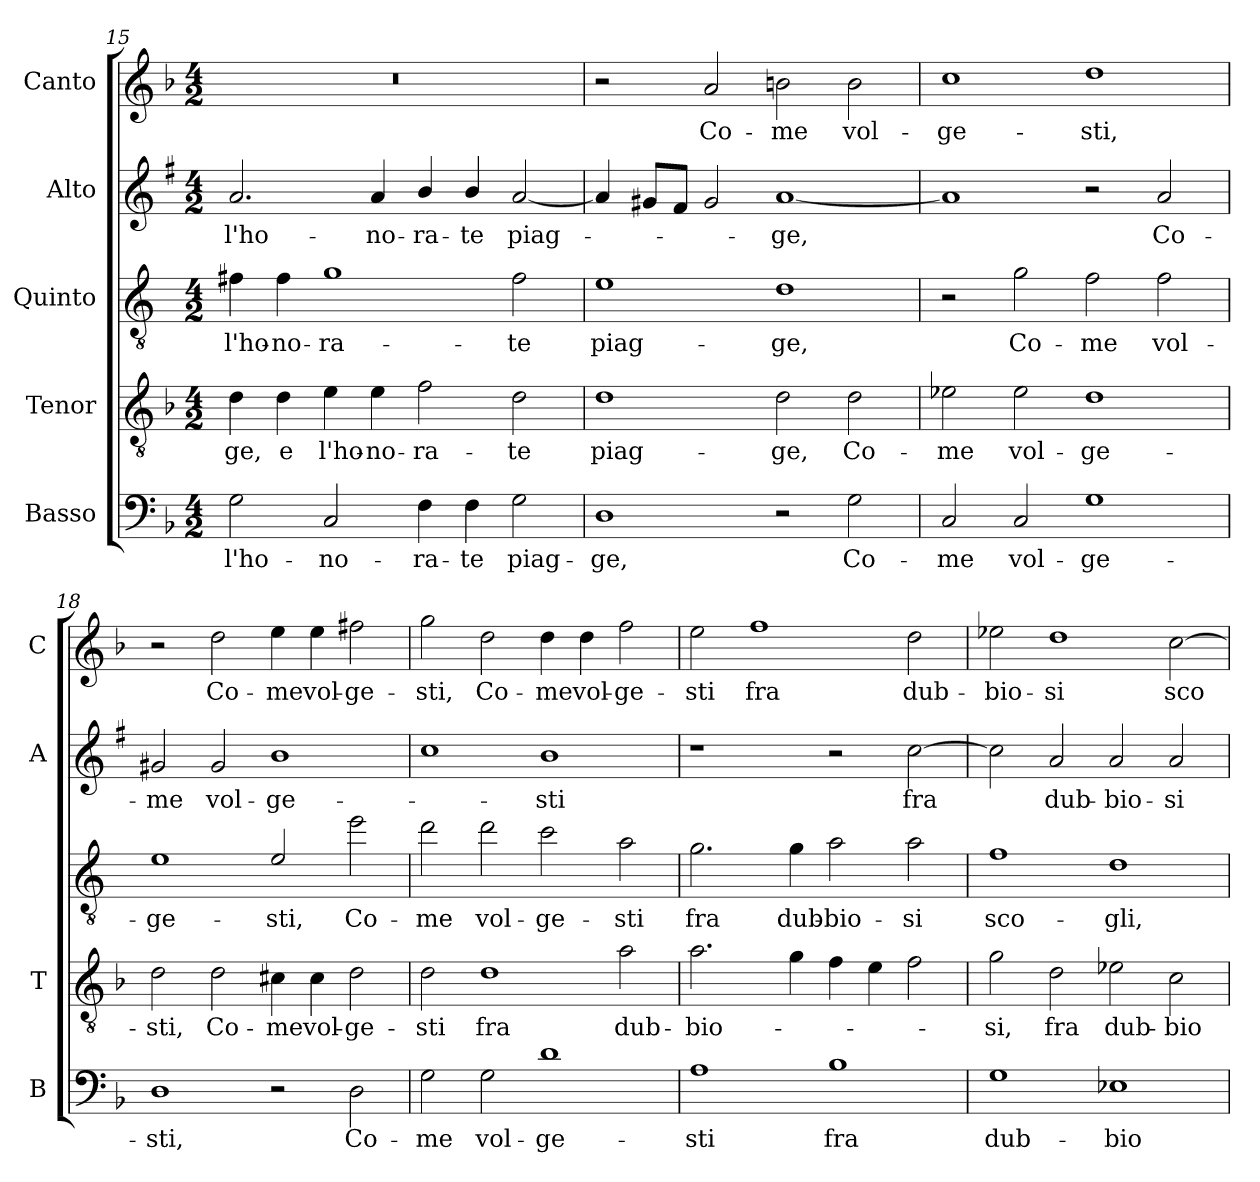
**kern	**text	**kern	**text	**kern	**text	**kern	**text	**kern	**text
*part5	*part5	*part4	*part4	*part3	*part3	*part2	*part2	*part1	*part1
*staff5	*staff5	*staff4	*staff4	*staff3	*staff3	*staff2	*staff2	*staff1	*staff1
*I"Basso	*	*I"Tenor	*	*I"Quinto	*	*I"Alto	*	*I"Canto	*
*I'B	*	*I'T	*	*	*	*I'A	*	*I'C	*
*clefF4	*	*clefGv2	*	*clefGv2	*	*clefG2	*	*clefG2	*
*	*	*	*	*ITrd4c7	*	*ITrd1c2	*	*	*
*k[b-]	*	*k[b-]	*	*k[b-]	*	*k[b-]	*	*k[b-]	*
*F:	*	*F:	*	*F:	*	*F:	*	*F:	*
*M4/2	*	*M4/2	*	*M4/2	*	*M4/2	*	*M4/2	*
=15	=15	=15	=15	=15	=15	=15	=15	=15	=15
!	!LO:LY:b	!	!LO:LY:b	!	!LO:LY:b	!	!LO:LY:b	!	!
2G\	l'ho-	4d\	-ge,	4Bn\	l'ho-	2.g/	l'ho-	0r	.
!	!	!	!LO:LY:b	!	!LO:LY:b	!	!	!	!
.	.	4d\	e	4B\	-no-	.	.	.	.
!	!LO:LY:b	!	!LO:LY:b	!	!LO:LY:b	!	!	!	!
2C/	-no-	4e\	l'ho-	1c	-ra-	.	.	.	.
!	!	!	!LO:LY:b	!	!	!	!LO:LY:b	!	!
.	.	4e\	-no-	.	.	4g/	-no-	.	.
!	!LO:LY:b	!	!LO:LY:b	!	!	!	!LO:LY:b	!	!
4F\	-ra-	2f\	-ra-	.	.	4a/	-ra-	.	.
!	!LO:LY:b	!	!	!	!	!	!LO:LY:b	!	!
4F\	-te	.	.	.	.	4a/	-te	.	.
!	!LO:LY:b	!	!LO:LY:b	!	!LO:LY:b	!	!LO:LY:b	!	!
2G\	piag-	2d\	-te	2B\	-te	[2g/	piag-	.	.
=16	=16	=16	=16	=16	=16	=16	=16	=16	=16
!	!LO:LY:b	!	!LO:LY:b	!	!LO:LY:b	!	!	!	!
1D	-ge,	1d	piag-	1A	piag-	4g/]	.	2r	.
.	.	.	.	.	.	8f#X/L	.	.	.
.	.	.	.	.	.	8e/J	.	.	.
!	!	!	!	!	!	!	!	!	!LO:LY:b
.	.	.	.	.	.	2f#/	.	2a/	Co-
!	!	!	!LO:LY:b	!	!LO:LY:b	!	!LO:LY:b	!	!LO:LY:b
2r	.	2d\	-ge,	1G	-ge,	[1g	-ge,	2bn\	-me
!	!LO:LY:b	!	!LO:LY:b	!	!	!	!	!	!LO:LY:b
2G\	Co-	2d\	Co-	.	.	.	.	2b\	vol-
=17	=17	=17	=17	=17	=17	=17	=17	=17	=17
!	!LO:LY:b	!	!LO:LY:b	!	!	!	!	!	!LO:LY:b
2C/	-me	2e-X\	-me	2r	.	1g]	.	1cc	-ge-
!	!LO:LY:b	!	!LO:LY:b	!	!LO:LY:b	!	!	!	!
2C/	vol-	2e-\	vol-	2c\	Co-	.	.	.	.
!	!LO:LY:b	!	!LO:LY:b	!	!LO:LY:b	!	!	!	!LO:LY:b
1G	-ge-	1d	-ge-	2B-\	-me	2r	.	1dd	-sti,
!	!	!	!	!	!LO:LY:b	!	!LO:LY:b	!	!
.	.	.	.	2B-\	vol-	2g/	Co-	.	.
!!LO:LB:g=z
=18	=18	=18	=18	=18	=18	=18	=18	=18	=18
!	!LO:LY:b	!	!LO:LY:b	!	!LO:LY:b	!	!LO:LY:b	!	!
1D	-sti,	2d\	-sti,	1A	-ge-	2f#X/	-me	2r	.
!	!	!	!LO:LY:b	!	!	!	!LO:LY:b	!	!LO:LY:b
.	.	2d\	Co-	.	.	2f#/	vol-	2dd\	Co-
!	!	!	!LO:LY:b	!	!LO:LY:b	!	!LO:LY:b	!	!LO:LY:b
2r	.	4c#X\	-me	2A/	-sti,	1a	-ge-	4ee\	-me
!	!	!	!LO:LY:b	!	!	!	!	!	!LO:LY:b
.	.	4c#\	vol-	.	.	.	.	4ee\	vol-
!	!LO:LY:b	!	!LO:LY:b	!	!LO:LY:b	!	!	!	!LO:LY:b
2D\	Co-	2d\	-ge-	2a\	Co-	.	.	2ff#X\	-ge-
=19	=19	=19	=19	=19	=19	=19	=19	=19	=19
!	!LO:LY:b	!	!LO:LY:b	!	!LO:LY:b	!	!	!	!LO:LY:b
2G\	-me	2d\	-sti	2g\	-me	1b-	.	2gg\	-sti,
!	!LO:LY:b	!	!LO:LY:b	!	!LO:LY:b	!	!	!	!LO:LY:b
2G\	vol-	1d	fra	2g\	vol-	.	.	2dd\	Co-
!	!LO:LY:b	!	!	!	!LO:LY:b	!	!LO:LY:b	!	!LO:LY:b
1d	-ge-	.	.	2f\	-ge-	1a	-sti	4dd\	-me
!	!	!	!	!	!	!	!	!	!LO:LY:b
.	.	.	.	.	.	.	.	4dd\	vol-
!	!	!	!LO:LY:b	!	!LO:LY:b	!	!	!	!LO:LY:b
.	.	2a\	dub-	2d\	-sti	.	.	2ff\	-ge-
=20	=20	=20	=20	=20	=20	=20	=20	=20	=20
!	!LO:LY:b	!	!LO:LY:b	!	!LO:LY:b	!	!	!	!LO:LY:b
1A	-sti	2.a\	-bio-	2.c\	fra	1r	.	2ee\	-sti
!	!	!	!	!	!	!	!	!	!LO:LY:b
.	.	.	.	.	.	.	.	1ff	fra
!	!	!	!	!	!LO:LY:b	!	!	!	!
.	.	4g\	.	4c\	dub-	.	.	.	.
!	!LO:LY:b	!	!	!	!LO:LY:b	!	!	!	!
1B-	fra	4f\	.	2d\	-bio-	2r	.	.	.
.	.	4e\	.	.	.	.	.	.	.
!	!	!	!	!	!LO:LY:b	!	!LO:LY:b	!	!LO:LY:b
.	.	2f\	.	2d\	-si	[2b-\	fra	2dd\	dub-
=21	=21	=21	=21	=21	=21	=21	=21	=21	=21
!	!LO:LY:b	!	!LO:LY:b	!	!LO:LY:b	!	!	!	!LO:LY:b
1G	dub-	2g\	-si,	1B-	sco-	2b-\]	.	2ee-X\	-bio-
!	!	!	!LO:LY:b	!	!	!	!LO:LY:b	!	!LO:LY:b
.	.	2d\	fra	.	.	2g/	dub-	1dd	-si
!	!LO:LY:b	!	!LO:LY:b	!	!LO:LY:b	!	!LO:LY:b	!	!
1E-X	-bio-	2e-X\	dub-	1G	-gli,	2g/	-bio-	.	.
!	!	!	!LO:LY:b	!	!	!	!LO:LY:b	!	!LO:LY:b
.	.	2c\	-bio-	.	.	2g/	-si	[2cc\	sco-
=	=	=	=	=	=	=	=	=	=
*-	*-	*-	*-	*-	*-	*-	*-	*-	*-
